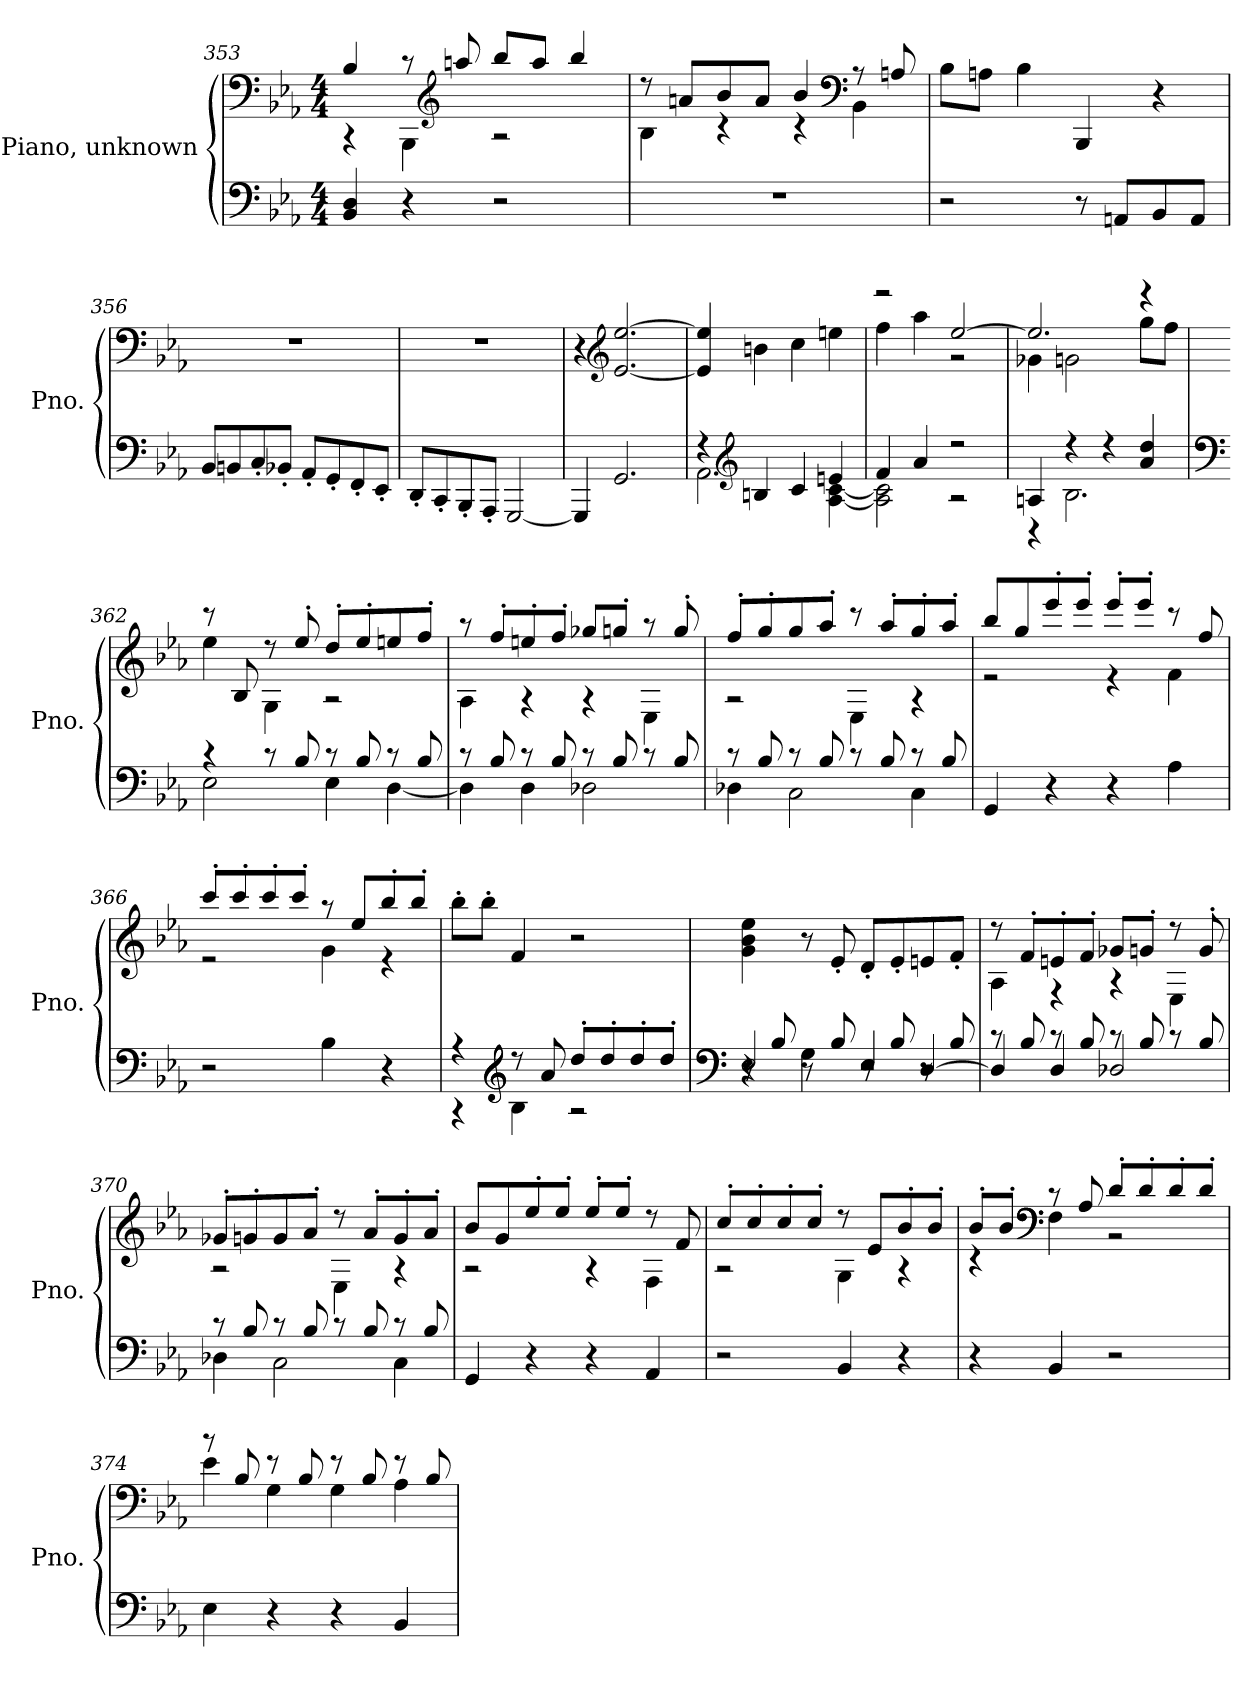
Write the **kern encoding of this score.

**kern	**kern
*part1	*part1
*staff2	*staff1
*I"Piano, unknown	*
*I'Pno.	*
*clefF4	*clefF4
*k[b-e-a-]	*k[b-e-a-]
*M4/4	*M4/4
=353	=353
*	*^
4BB-/ 4D/	4B-/	4r
4r	8r	4BBB-\
*	*clefG2	*
.	8aan/	.
2r	8bb-/L	2r
.	8aa/J	.
.	4bb-/	.
!!LO:PB:g=z	!!
=354	=354	=354
1r	8r	4B-\
.	8an/L	.
.	8b-/	4r
.	8a/J	.
.	4b-/	4r
*	*clefF4	*
.	8r	4BB-\
.	8An/	.
*	*v	*v
=355	=355
2r	8B-\L
.	8An\J
.	4B-\
8r	4BBB-/
8AAn/L	.
8BB-/	4r
8AA/J	.
=356	=356
8BB-/L	1r
8BBn/	.
8C'/	.
8BB-X'/J	.
8AA-'/L	.
8GG'/	.
8FF'/	.
8EE-'/J	.
=357	=357
8DD'/L	1r
8CC'/	.
8BBB-'/	.
8AAA-'/J	.
[2GGG/	.
=358	=358
4GGG/]	4r
*	*clefG2
2.GG/	[2.e-/ [2.ee-/
!!LO:LB:g=z
=359	=359
*^	*
4r	2.AA-\	4e-/] 4ee-/]
*clefG2	*	*
4Bn/	.	4bn\
4c/	.	4cc\
4en/	[4A-\ [4c\	4een\
=360	=360	=360
*	*	*^
4f/	2A-\] 2c\]	2r	4ff\
4a-/	.	.	4aa-\
2r	2r	[2ee-/	2r
=361	=361	=361	=361
4An/	4r	2.ee-/]	4g-X\
4r	2.B-\	.	2gn\
4r	.	.	.
4a-/ 4dd/	.	4r	8gg\L
.	.	.	8ff\J
=362	=362	=362	=362
*clefF4	*	*	*
4r	2E-\	8r	4ee-\
.	.	8B-/	.
8r	.	8r	4G\
8B-/	.	8ee-'/	.
8r	4E-\	8dd'/L	2r
8B-/	.	8ee-'/	.
8r	[4D\	8een/	.
8B-/	.	8ff'/J	.
!!LO:LB:g=z	!!
=363	=363	=363	=363
8r	4D\]	8r	4A-\
8B-/	.	8ff'/L	.
8r	4D\	8een'/	4r
8B-/	.	8ff'/J	.
8r	2D-X\	8gg-X/L	4r
8B-/	.	8ggn'/J	.
8r	.	8r	4E-\
8B-/	.	8gg'/	.
=364	=364	=364	=364
8r	4D-X\	8ff'/L	2r
8B-/	.	8gg'/	.
8r	2C\	8gg/	.
8B-/	.	8aa-'/J	.
8r	.	8r	4E-\
8B-/	.	8aa-'/L	.
8r	4C\	8gg'/	4r
8B-/	.	8aa-'/J	.
*v	*v	*	*
=365	=365	=365
4GG/	8bb-/L	2r
.	8gg/	.
4r	8eee-'/	.
.	8eee-'/J	.
4r	8eee-'/L	4r
.	8eee-'/J	.
4A-\	8r	4f\
.	8ff/	.
!!LO:LB:g=z	!!
=366	=366	=366
2r	8ccc'/L	2r
.	8ccc'/	.
.	8ccc'/	.
.	8ccc'/J	.
4B-\	8r	4g\
.	8ee-/L	.
4r	8bb-'/	4r
.	8bb-'/J	.
*	*v	*v
=367	=367
*^	*
4r	4r	8bb-'\L
.	.	8bb-'\J
*clefG2	*	*
8r	4B-\	4f/
8a-/	.	.
8dd'/L	2r	2r
8dd'/	.	.
8dd'/	.	.
8dd'/J	.	.
*v	*v	*
=368	=368
*clefF4	*
*^	*
*	*^	*
8r	4r	2E-/	4g\ 4b-\ 4ee-\
8B-/	.	.	.
8r	4G\	.	8r
8B-/	.	.	8e-'/
8r	2r	4E-/	8d'/L
8B-/	.	.	8e-'/
8r	.	[4D/	8en/
8B-/	.	.	8f'/J
*	*v	*v	*
!!LO:LB:g=z
=369	=369	=369
*	*	*^
8r	4D/]	8r	4A-\
8B-/	.	8f'/L	.
8r	4D/	8en'/	4r
8B-/	.	8f'/J	.
8r	2D-X/	8g-X/L	4r
8B-/	.	8gn'/J	.
8r	.	8r	4E-\
8B-/	.	8g'/	.
=370	=370	=370	=370
8r	4D-X\	8g-X'/L	2r
8B-/	.	8gn'/	.
8r	2C\	8g/	.
8B-/	.	8a-'/J	.
8r	.	8r	4E-\
8B-/	.	8a-'/L	.
8r	4C\	8g'/	4r
8B-/	.	8a-'/J	.
*v	*v	*	*
=371	=371	=371
4GG/	8b-/L	2r
.	8g/	.
4r	8ee-'/	.
.	8ee-'/J	.
4r	8ee-'/L	4r
.	8ee-'/J	.
4AA-/	8r	4F\
.	8f/	.
=372	=372	=372
2r	8cc'/L	2r
.	8cc'/	.
.	8cc'/	.
.	8cc'/J	.
4BB-/	8r	4G\
.	8e-/L	.
4r	8b-'/	4r
.	8b-'/J	.
!!LO:LB:g=z	!!
=373	=373	=373
4r	8b-'/L	4r
.	8b-'/J	.
*	*clefF4	*
4BB-/	8r	4F\
.	8A-/	.
2r	8d'/L	2r
.	8d'/	.
.	8d'/	.
.	8d'/J	.
=374	=374	=374
4E-\	8r	4e-\
.	8B-/	.
4r	8r	4G\
.	8B-/	.
4r	8r	4G\
.	8B-/	.
4BB-/	8r	4A-\
.	8B-/	.
*	*v	*v
=	=
*-	*-
